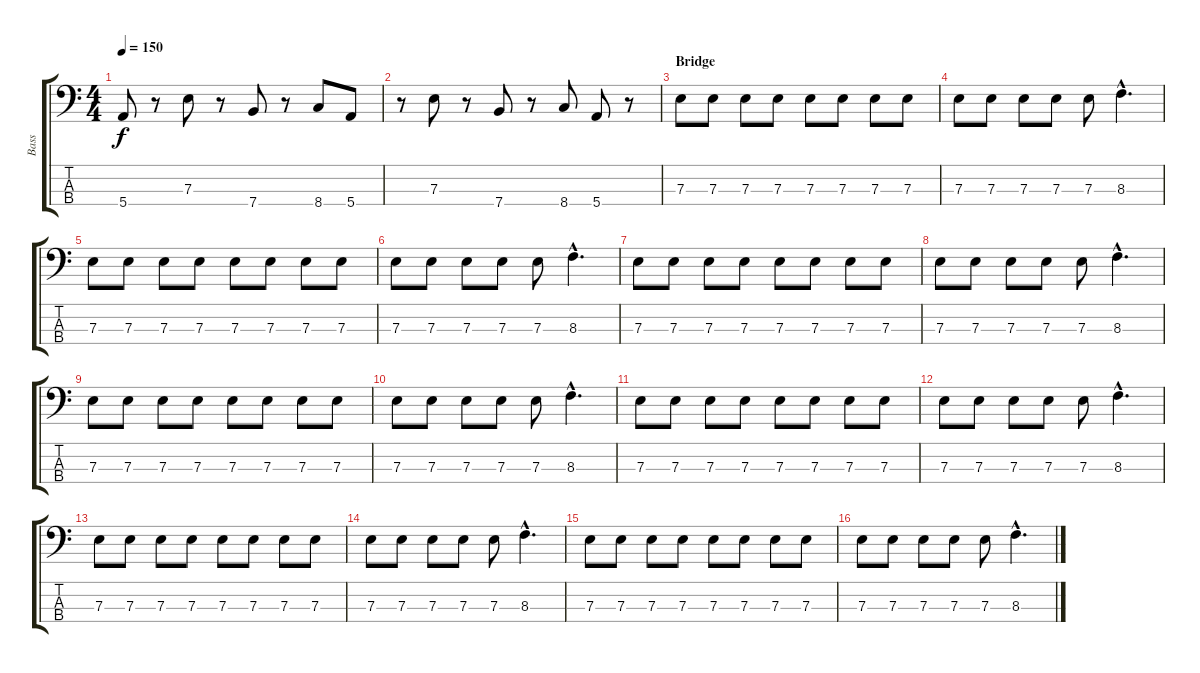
\track ("Bass" "Bass") {instrument electricbasspick}
\staff {score tabs}
\tuning (G2 D2 A1 E1) {hide}
\ts (4 4)
\tempo 150
\clef f4
\ks c
5.4.8{dy f} r.8 7.3.8 r.8 7.4.8 r.8 8.4.8 5.4.8 |
r.8 7.3.8 r.8 7.4.8 r.8 8.4.8 5.4.8 r.8 |
\section ("" "Bridge")
7.3.8 7.3.8 7.3.8 7.3.8 7.3.8 7.3.8 7.3.8 7.3.8 |
7.3.8 7.3.8 7.3.8 7.3.8 7.3.8 8.3{hac}.4{d} |
7.3.8 7.3.8 7.3.8 7.3.8 7.3.8 7.3.8 7.3.8 7.3.8 |
7.3.8 7.3.8 7.3.8 7.3.8 7.3.8 8.3{hac}.4{d} |
7.3.8 7.3.8 7.3.8 7.3.8 7.3.8 7.3.8 7.3.8 7.3.8 |
7.3.8 7.3.8 7.3.8 7.3.8 7.3.8 8.3{hac}.4{d} |
7.3.8 7.3.8 7.3.8 7.3.8 7.3.8 7.3.8 7.3.8 7.3.8 |
7.3.8 7.3.8 7.3.8 7.3.8 7.3.8 8.3{hac}.4{d} |
7.3.8 7.3.8 7.3.8 7.3.8 7.3.8 7.3.8 7.3.8 7.3.8 |
7.3.8 7.3.8 7.3.8 7.3.8 7.3.8 8.3{hac}.4{d} |
7.3.8 7.3.8 7.3.8 7.3.8 7.3.8 7.3.8 7.3.8 7.3.8 |
7.3.8 7.3.8 7.3.8 7.3.8 7.3.8 8.3{hac}.4{d} |
7.3.8 7.3.8 7.3.8 7.3.8 7.3.8 7.3.8 7.3.8 7.3.8 |
7.3.8 7.3.8 7.3.8 7.3.8 7.3.8 8.3{hac}.4{d}
